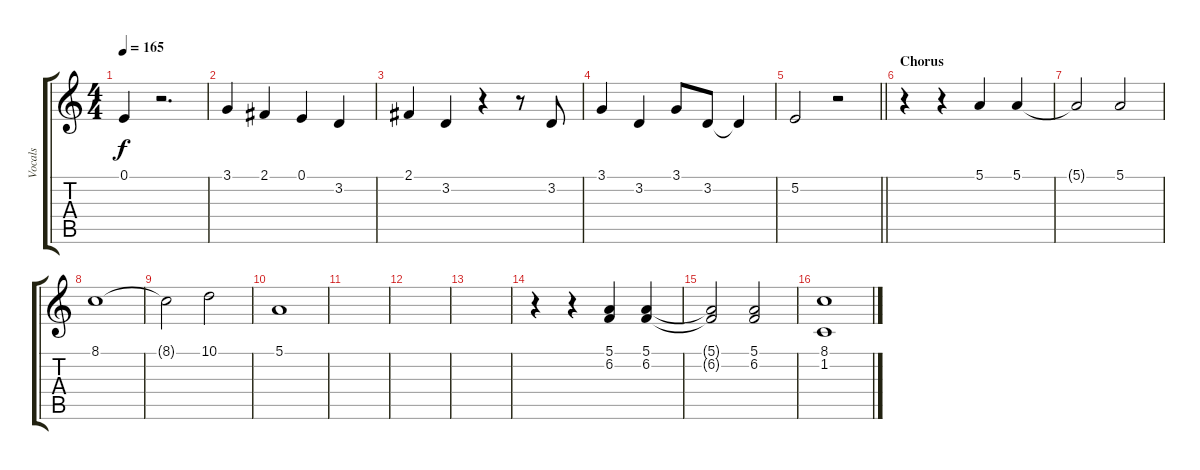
\track ("Vocals" "Vocals") {instrument choiraahs}
\staff {score tabs}
\tuning (E4 B3 G3 D3 A2 E2) {hide}
\ts (4 4)
\tempo 165
\clef g2
\ks c
0.1{t}.4{dy f} r.2{d} |
3.1.4 2.1.4 0.1.4 3.2.4 |
2.1.4 3.2.4 r.4 r.8 3.2.8 |
3.1.4 3.2.4 3.1.8 3.2.8 3.2{t}.4 |
\barLineRight lightlight
5.2.2 r.2 |
\section ("" "Chorus")
r.4 r.4 5.1.4 5.1.4 |
5.1{t}.2 5.1.2 |
8.1.1 |
8.1{t}.2 10.1.2 |
5.1.1 |
|
|
|
r.4 r.4 (5.1 6.2).4 (5.1 6.2).4 |
(5.1{t} 6.2{t}).2 (5.1 6.2).2 |
(8.1 1.2).1
